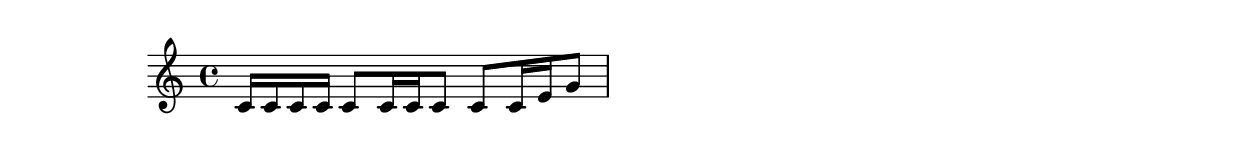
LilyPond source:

\version "1.7.18"

\header {

    texidoc = "French style beaming. In french beaming, the
    stems do not go to the outer beams."

}

\score { \notes
	 \relative c'
	 {
	     \property Voice.Stem \override #'french-beaming = ##t
	     c16-[ c c c]
	     c8-[ c16 c16 c8]
	     c8-[ c16 e16 g8]
	 }
     }


